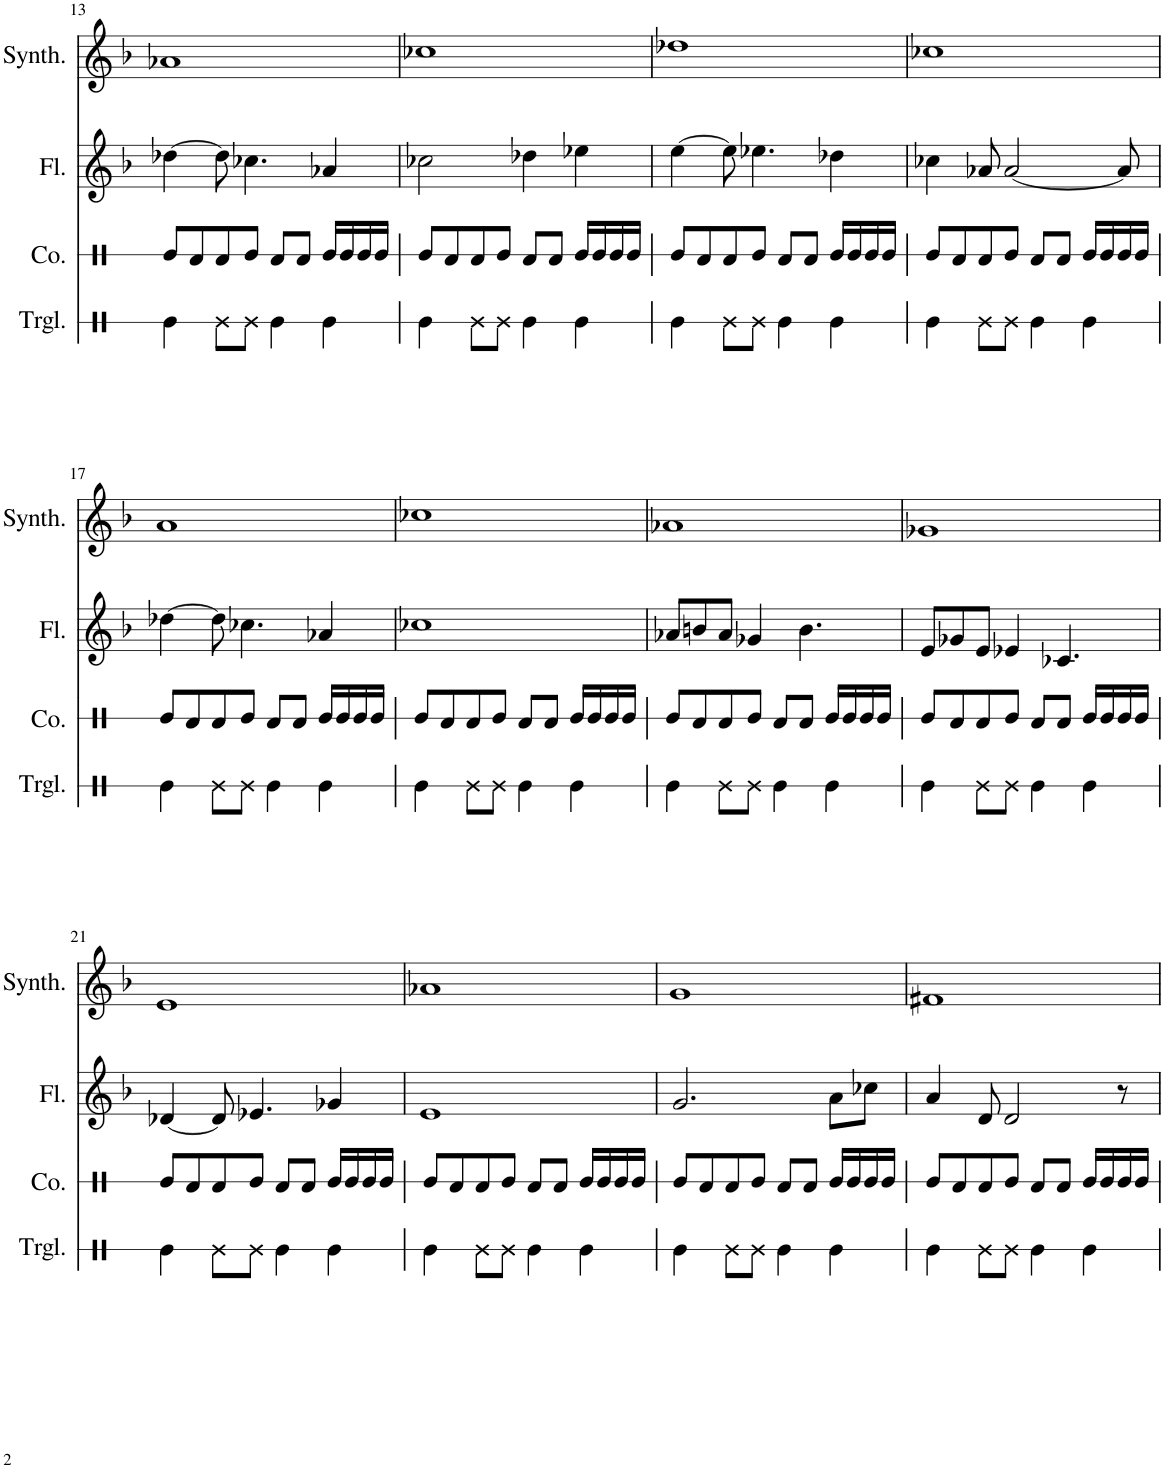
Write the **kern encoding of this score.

**kern	**kern	**kern	**kern
*part4	*part3	*part2	*part1
*staff4	*staff3	*staff2	*staff1
*I"Triangle	*I"Congas	*I"Flute	*I"Echoes Synthesizer
*I'Trgl.	*I'Co.	*I'Fl.	*I'Synth.
!!LO:PB:g=z
*clefX	*clefX	*clefG2	*clefG2
*	*Trd-7c-12	*Trd-7c-12	*
*k[]	*k[]	*k[b-]	*k[b-]
*M4/4	*M4/4	*M4/4	*M4/4
=13	=13	=13	=13
4Re\	8Re/L	[4dd-X\	1a-X
.	8Rd/	.	.
8Re\L	8Rd/	8dd-\]	.
8Re\J	8Re/J	4.cc-X\	.
4Re\	8Rd/L	.	.
.	8Rd/J	.	.
4Re\	16Re/LL	4a-X/	.
.	16Re/	.	.
.	16Re/	.	.
.	16Re/JJ	.	.
=14	=14	=14	=14
4Re\	8Re/L	2cc-X\	1cc-X
.	8Rd/	.	.
8Re\L	8Rd/	.	.
8Re\J	8Re/J	.	.
4Re\	8Rd/L	4dd-X\	.
.	8Rd/J	.	.
4Re\	16Re/LL	4ee-X\	.
.	16Re/	.	.
.	16Re/	.	.
.	16Re/JJ	.	.
=15	=15	=15	=15
4Re\	8Re/L	[4ee\	1dd-X
.	8Rd/	.	.
8Re\L	8Rd/	8ee\]	.
8Re\J	8Re/J	4.ee-X\	.
4Re\	8Rd/L	.	.
.	8Rd/J	.	.
4Re\	16Re/LL	4dd-X\	.
.	16Re/	.	.
.	16Re/	.	.
.	16Re/JJ	.	.
=16	=16	=16	=16
4Re\	8Re/L	4cc-X\	1cc-X
.	8Rd/	.	.
8Re\L	8Rd/	8a-X/	.
8Re\J	8Re/J	[2a-/	.
4Re\	8Rd/L	.	.
.	8Rd/J	.	.
4Re\	16Re/LL	.	.
.	16Re/	.	.
.	16Re/	8a-/]	.
.	16Re/JJ	.	.
!!LO:LB:g=z
=17	=17	=17	=17
4Re\	8Re/L	[4dd-X\	1a
.	8Rd/	.	.
8Re\L	8Rd/	8dd-\]	.
8Re\J	8Re/J	4.cc-X\	.
4Re\	8Rd/L	.	.
.	8Rd/J	.	.
4Re\	16Re/LL	4a-X/	.
.	16Re/	.	.
.	16Re/	.	.
.	16Re/JJ	.	.
=18	=18	=18	=18
4Re\	8Re/L	1cc-X	1cc-X
.	8Rd/	.	.
8Re\L	8Rd/	.	.
8Re\J	8Re/J	.	.
4Re\	8Rd/L	.	.
.	8Rd/J	.	.
4Re\	16Re/LL	.	.
.	16Re/	.	.
.	16Re/	.	.
.	16Re/JJ	.	.
=19	=19	=19	=19
4Re\	8Re/L	8a-X/L	1a-X
.	8Rd/	8bn/	.
8Re\L	8Rd/	8a-/J	.
8Re\J	8Re/J	4g-X/	.
4Re\	8Rd/L	.	.
.	8Rd/J	4.b\	.
4Re\	16Re/LL	.	.
.	16Re/	.	.
.	16Re/	.	.
.	16Re/JJ	.	.
=20	=20	=20	=20
4Re\	8Re/L	8e/L	1g-X
.	8Rd/	8g-X/	.
8Re\L	8Rd/	8e/J	.
8Re\J	8Re/J	4e-X/	.
4Re\	8Rd/L	.	.
.	8Rd/J	4.c-X/	.
4Re\	16Re/LL	.	.
.	16Re/	.	.
.	16Re/	.	.
.	16Re/JJ	.	.
!!LO:LB:g=z
=21	=21	=21	=21
4Re\	8Re/L	[4d-X/	1e
.	8Rd/	.	.
8Re\L	8Rd/	8d-/]	.
8Re\J	8Re/J	4.e-X/	.
4Re\	8Rd/L	.	.
.	8Rd/J	.	.
4Re\	16Re/LL	4g-X/	.
.	16Re/	.	.
.	16Re/	.	.
.	16Re/JJ	.	.
=22	=22	=22	=22
4Re\	8Re/L	1e	1a-X
.	8Rd/	.	.
8Re\L	8Rd/	.	.
8Re\J	8Re/J	.	.
4Re\	8Rd/L	.	.
.	8Rd/J	.	.
4Re\	16Re/LL	.	.
.	16Re/	.	.
.	16Re/	.	.
.	16Re/JJ	.	.
=23	=23	=23	=23
4Re\	8Re/L	2.g/	1g
.	8Rd/	.	.
8Re\L	8Rd/	.	.
8Re\J	8Re/J	.	.
4Re\	8Rd/L	.	.
.	8Rd/J	.	.
4Re\	16Re/LL	8a\L	.
.	16Re/	.	.
.	16Re/	8cc-X\J	.
.	16Re/JJ	.	.
=24	=24	=24	=24
4Re\	8Re/L	4a/	1f#X
.	8Rd/	.	.
8Re\L	8Rd/	8d/	.
8Re\J	8Re/J	2d/	.
4Re\	8Rd/L	.	.
.	8Rd/J	.	.
4Re\	16Re/LL	.	.
.	16Re/	.	.
.	16Re/	8r	.
.	16Re/JJ	.	.
=	=	=	=
*-	*-	*-	*-
